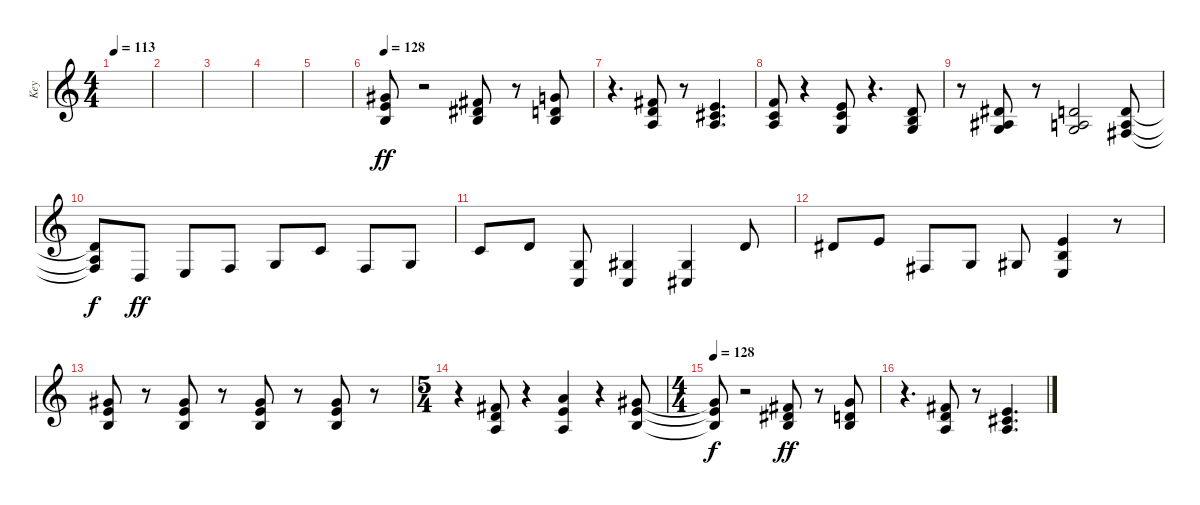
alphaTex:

\track ("Key" "Key") {instrument synthstrings1}
\staff {score}
\tuning (E4 B3 G3 D3 A2 E2) {hide}
\ts (4 4)
\tempo 113
\clef g2
\ks c
|
|
|
|
|
\tempo 128
(9.2 9.3 9.4).8{dy ff instrument stringensemble1} r.2 (7.2 8.3 9.4).8 r.8 (8.2 7.3 9.4).8 |
r.4{d} (7.2 7.3 7.4).8 r.8 (5.2 6.3 7.4).4{d} |
(6.2 5.3 7.4).8 r.4 (5.2 5.3 5.4).8 r.4{d} (3.2 4.3 5.4).8 |
r.8 (4.2 3.3 5.4).8 r.8 (3.2 2.3 5.4).2 (3.2 2.3 4.4).8 |
(3.2{t} 2.3{t} 4.4{t}).8{dy f} 0.4.8{dy ff} 2.4.8 3.4.8 0.3.8 1.2.8 3.4.8 5.4.8 |
5.3.8 3.2.8 (5.4 3.5).8 (6.4 3.5).4 (6.4 4.5).4 7.3.8 |
8.3.8 9.3.8 4.4.8 5.4.8 6.4.8 (9.3 9.4 7.5).4 r.8 |
(9.2 9.3 9.4).8 r.8 (9.2 9.3 9.4).8 r.8 (9.2 9.3 9.4).8 r.8 (9.2 9.3 9.4).8 r.8 |
\ts (5 4)
r.4 (7.2 7.3 7.4).8 r.4 (10.2 9.3 7.4).4 r.4 (9.2 9.3 9.4).8 |
\ts (4 4)
\tempo 128
(9.2{t} 9.3{t} 9.4{t}).8{dy f} r.2 (7.2 8.3 9.4).8{dy ff} r.8 (8.2 7.3 9.4).8 |
r.4{d} (7.2 7.3 7.4).8 r.8 (5.2 6.3 7.4).4{d}
